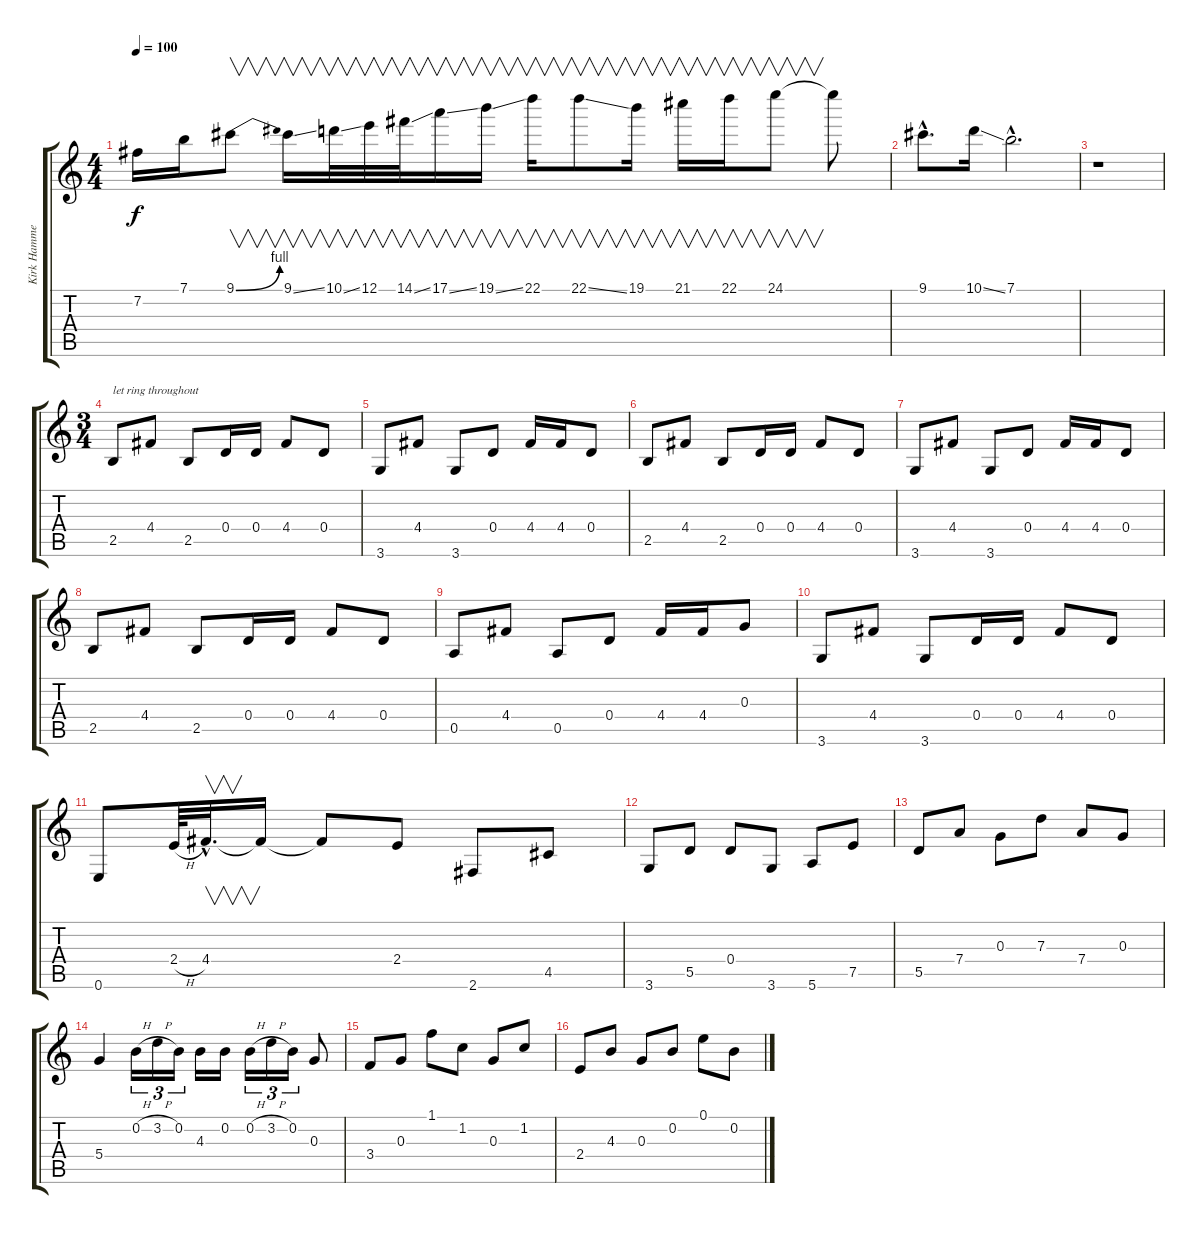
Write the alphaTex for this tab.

\track ("Kirk Hammet" "Kirk Hamme") {instrument overdrivenguitar}
\staff {score tabs}
\tuning (E4 B3 G3 D3 A2 E2) {hide}
\ts (4 4)
\tempo 100
\clef g2
\ks c
7.2.16{dy f} 7.1.16 9.1{be (bend 0 0 60 4)}.8{v} 9.1{ss}.16{v} 10.1{ss}.32{v} 12.1.32{v} 14.1{ss}.32{v} 17.1{ss}.16{v} 19.1{ss}.16{v} 22.1.16{v} 22.1{ss}.8{v} 19.1.16{v} 21.1.16{v} 22.1.16{v} 24.1.8{v} 24.1{t}.8 |
9.1{hac}.8{d} 10.1{ss}.16 7.1{hac}.2{d} |
r.1 |
\ts (3 4)
2.5.8{txt "let ring throughout" instrument electricguitarclean} 4.4.8 2.5.8 0.4.16 0.4.16 4.4.8 0.4.8 |
3.6.8 4.4.8 3.6.8 0.4.8 4.4.16 4.4.16 0.4.8 |
2.5.8 4.4.8 2.5.8 0.4.16 0.4.16 4.4.8 0.4.8 |
3.6.8 4.4.8 3.6.8 0.4.8 4.4.16 4.4.16 0.4.8 |
2.5.8 4.4.8 2.5.8 0.4.16 0.4.16 4.4.8 0.4.8 |
0.5.8 4.4.8 0.5.8 0.4.8 4.4.16 4.4.16 0.3.8 |
3.6.8 4.4.8 3.6.8 0.4.16 0.4.16 4.4.8 0.4.8 |
0.6.8 2.4{h}.64 4.4{hac}.32{v d} 4.4{t}.16 4.4{t}.8 2.4.8 2.6.8 4.5.8 |
3.6.8 5.5.8 0.4.8 3.6.8 5.6.8 7.5.8 |
5.5.8 7.4.8 0.3.8 7.3.8 7.4.8 0.3.8 |
5.4.4 0.2{h}.16{tu (3 2)} 3.2{h}.16{tu (3 2)} 0.2.16{tu (3 2)} 4.3.16 0.2.16 0.2{h}.16{tu (3 2)} 3.2{h}.16{tu (3 2)} 0.2.16{tu (3 2)} 0.3.8 |
3.4.8 0.3.8 1.1.8 1.2.8 0.3.8 1.2.8 |
2.4.8 4.3.8 0.3.8 0.2.8 0.1.8 0.2.8
